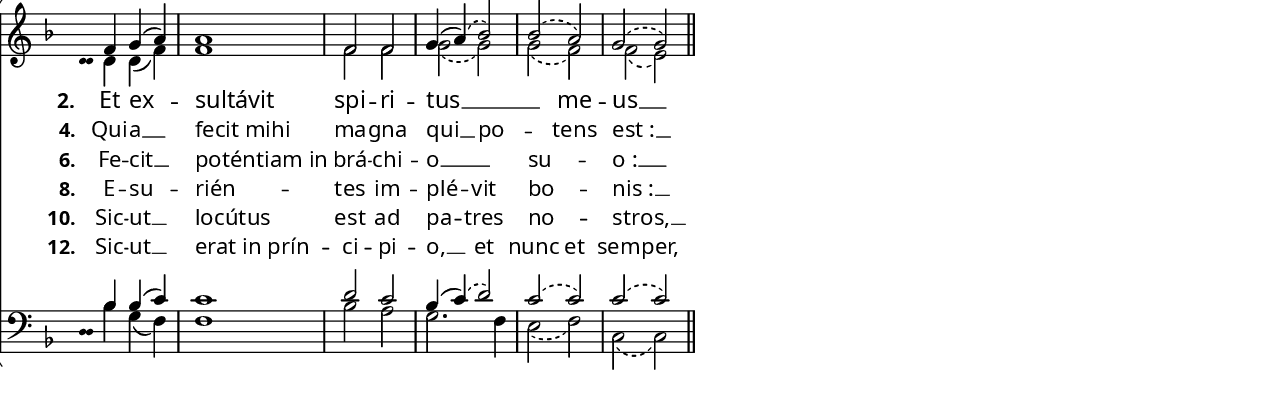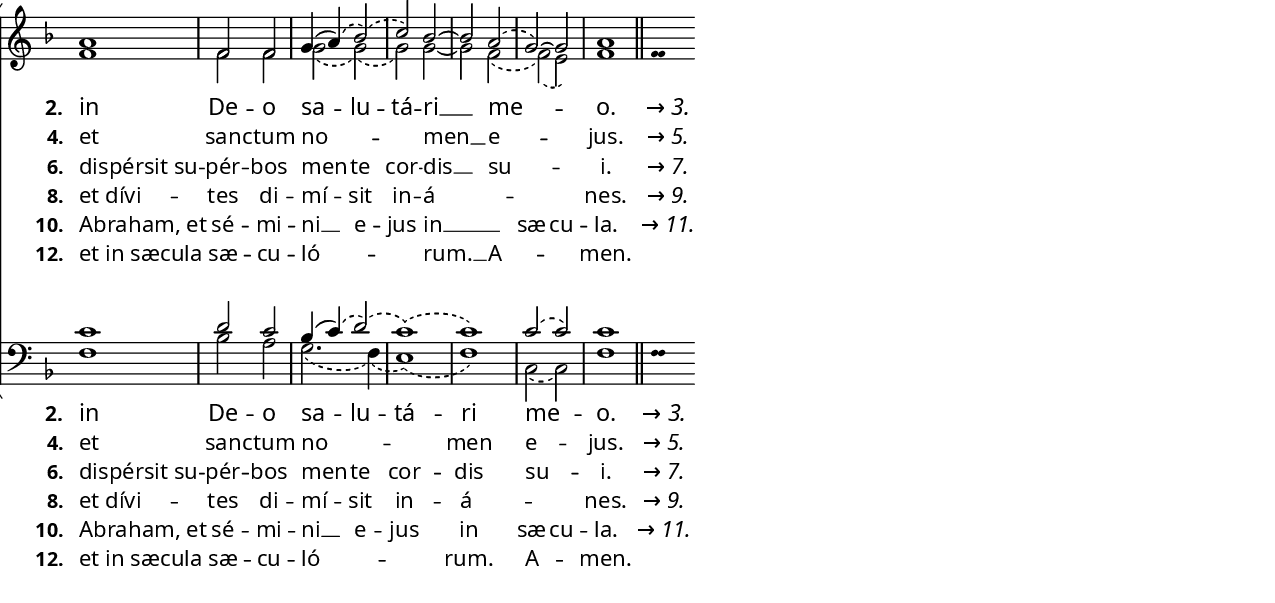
\version "2.18.2"

\header {
  %title = "Magnificat 1 D2 - Falso Bordone"
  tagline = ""
  composer = "SMC"
}
\include "lilypond-book-preamble.ly"

#(set-default-paper-size "letter")

stemOn = {
  \revert Staff.Stem #'transparent
  \revert Staff.Flag #'transparent
  \revert Voice.Stem #'length
}

stemOff = {
  \override Staff.Stem #'transparent = ##t
  \override Staff.Flag #'transparent = ##t
  \override Voice.Stem #'length = #0
}

\layout {
  \context {
    \Score
    \omit BarNumber
  }
}

global = {
  \key f \major
  \time 4/4
}

sopMusic = \relative c' {
  \relative c' { \stemOff \new CueVoice { d4 } \stemOn }
  f g( a) | a1 | f2 f | g4( 
  \slurDashed
  a )(
  \set melismaBusyProperties = #'()
  bes2) | bes( a) | g( g) \bar "||"
  a1 | f2 f | 
  \slurSolid \unset melismaBusyProperties
  g4(\slurDashed a)(
  \set melismaBusyProperties = #'()
  bes2)( c) bes~ | bes a( g) ~ g | a1 \bar "||"
  \relative c' { \stemOff \new CueVoice { f4 } }
}
sopWords = \lyricmode {

}

altoMusic = \relative c' {
  \relative c' { \stemOff \new CueVoice { d4 } \stemOn }
  d d( f) | f1 | f2 f2 |
  \set melismaBusyProperties = #'()
  \slurDashed
  g2( g) | g2( f) | f( e) \bar "||"
  f1 | f2 f | g2( g)( | g) g ~ | g f( | f)( e) | f1 \bar "||"
  \relative c' { \stemOff \new CueVoice { f4 } }
}

tenorMusic = \relative c' {
  \relative c { \stemOff \new CueVoice { d4 } \stemOn }
  bes bes( c) | c1 | d2 c | bes4(
  \set melismaBusyProperties = #'()
  \slurDashed
  c)( d2) | c( c) | c( c) \bar "||"
  \slurSolid
  c1 | d2 c | bes4(\slurDashed c)( d2)( c1)( c) | c2( c2) | c1 \bar "||"
  \relative c { \stemOff \new CueVoice { f4 } }
}

bassMusic = \relative c' {
  \relative c { \stemOff \new CueVoice { d4 } \stemOn }
  bes g( f) | f1 | bes2 a | g2. f4 |
  \set melismaBusyProperties = #'()
  \slurDashed
  e2( f) | c2( c2) \bar "||"
  f1 | bes2 a | g2.( f4)( e1)( f) | c2( c) | f1 \bar "||" 
  \relative c { \stemOff \new CueVoice { f4 } }
}

hiddenMusic = \relative c' {
\hideNotes
  \repeat unfold 6 { \skip1 } 
  \unset melismaBusyProperties
  f1 | bes2 a | g4( g) f2 e1 f | c2 c | f1 \bar "||" 
  f4
\unHideNotes
}

hiddenMusicII = {
  \hideNotes
  \repeat unfold 6 { \skip1 }
  \repeat unfold 7 { \skip1 }
  f4
  \unHideNotes
}

hiddenWords = \lyricmode {
  \markup\italic"→ 3."
}
hiddenWordsII = \lyricmode {
  \markup\italic"→ 5."
}
hiddenWordsIII = \lyricmode {
  \markup\italic"→ 7."
}
hiddenWordsIV = \lyricmode {
  \markup\italic"→ 9."
}
hiddenWordsV = \lyricmode {
  \markup\italic"→ 11."
}

altoWords = \lyricmode {
%  \override StanzaNumber #'font-name = #"Garamond Premier Pro"
%  \override LyricText #'font-name = #"Garamond Premier Pro"
  \set fontSize = #0.5
  \set stanza = #"2. "
  %\set vocalName = "2. "
  %\set shortVocalName = "2. "
  Et ex --
  \once \override LyricText #'self-alignment-X = #LEFT
  sultávit | spi -- ri -- tus __ _ _ me -- us __ _
  \set stanza = #"2. "
  \once \override LyricText #'self-alignment-X = #LEFT
  in | De -- o | sa -- lu -- tá -- ri __ _ me -- _ _ o.
}
altoWordsII = \lyricmode {
%  \override StanzaNumber #'font-name = #"Garamond Premier Pro"
%  \override LyricText #'font-name = #"Garamond Premier Pro"
  \set stanza = #"4. "
  Qui -- a __
  \once \override LyricText #'self-alignment-X = #LEFT
  fecit_mihi | ma -- gna | qui __ po -- _ tens | est_: __ _ |
  \set stanza = #"4. "
  \once \override LyricText #'self-alignment-X = #LEFT
  et | san -- ctum | no -- _ _ men __ _ e -- _ _ jus.
}
altoWordsIII = \lyricmode {
%  \override StanzaNumber #'font-name = #"Garamond Premier Pro"
%  \override LyricText #'font-name = #"Garamond Premier Pro"
  \set stanza = #"6. "
  Fe -- cit __ |
  \once \override LyricText #'self-alignment-X = #LEFT
  poténtiam_in | brá -- chi -- o __ _ | su -- _ o_: __ _ |
  \set stanza = #"6. "
  \once \override LyricText #'self-alignment-X = #LEFT
  dispérsit_su -- pér -- bos | men -- te | cor -- dis __ _ su -- _ _ | i.
}
altoWordsIV = \lyricmode {
%  \override StanzaNumber #'font-name = #"Garamond Premier Pro"
%  \override LyricText #'font-name = #"Garamond Premier Pro"
  \set stanza = #"8. "
  E -- su --
  \once \override LyricText #'self-alignment-X = #LEFT
  rién -- tes im -- plé -- vit | bo -- _ nis_: __ _ |
  \set stanza = #"8. "
  \once \override LyricText #'self-alignment-X = #LEFT
  et_dívi -- tes di -- mí -- sit in -- á -- _ _ _ _ | nes.
}
altoWordsV = \lyricmode {
%  \override StanzaNumber #'font-name = #"Garamond Premier Pro"
%  \override LyricText #'font-name = #"Garamond Premier Pro"
  \set stanza = #"10. "
  Sic -- ut __ |
  \once \override LyricText #'self-alignment-X = #LEFT
  locútus | est ad | pa -- tres | no -- _ stros, __ _ |
  \set stanza = #"10. "
  \once \override LyricText #'self-alignment-X = #LEFT
  Abraham,_et | sé -- mi -- ni __ e -- jus in __ _ _ | sæ -- cu -- | la.
}
altoWordsVI = \lyricmode {
%  \override StanzaNumber #'font-name = #"Garamond Premier Pro"
%  \override LyricText #'font-name = #"Garamond Premier Pro"
  \set stanza = #"12. "
  Sic -- ut __ |
  \once \override LyricText #'self-alignment-X = #LEFT
  erat_in_prín -- ci -- pi -- o, __ et | nunc et | sem -- per, |
  \set stanza = #"12. "
  \once \override LyricText #'self-alignment-X = #LEFT
  et_in_sæcula | sæ -- cu -- | ló -- _ _ rum. __ _ A -- _ _ | men.
}

bassWords = \lyricmode {
%  \override StanzaNumber #'font-name = #"Garamond Premier Pro"
%  \override LyricText #'font-name = #"Garamond Premier Pro"
  \set fontSize = #0.5
  \set stanza = #"2. "
  %\set vocalName = "2. "
  %\set shortVocalName = "2. "
%  Et ex --
%  \once \override LyricText #'self-alignment-X = #LEFT
%  sultávit | spi -- ri -- tus __ _ _ me -- us __ _
%  \set stanza = #"2. "
  \once \override LyricText #'self-alignment-X = #LEFT
  in | De -- o | sa -- lu -- tá -- ri | me -- _ o.
  \markup\italic"→ 3."
}
bassWordsII = \lyricmode {
%  \override StanzaNumber #'font-name = #"Garamond Premier Pro"
%  \override LyricText #'font-name = #"Garamond Premier Pro"
  \set stanza = #"4. "
%  Qui -- a __
%  \once \override LyricText #'self-alignment-X = #LEFT
%  fecit_mihi | ma -- gna | qui __ po -- _ | tens est_: __ _ |
%  \set stanza = #"4. "
  \once \override LyricText #'self-alignment-X = #LEFT
  et | san -- ctum | no -- _ _ men | e -- _ jus.
  \markup\italic"→ 5."
}
bassWordsIII = \lyricmode {
%  \override StanzaNumber #'font-name = #"Garamond Premier Pro"
%  \override LyricText #'font-name = #"Garamond Premier Pro"
  \set stanza = #"6. "
%  Fe -- cit __ |
%  \once \override LyricText #'self-alignment-X = #LEFT
%  poténtiam_in | brá -- chi -- o __ _ | su -- _ o_: __ _ |
%  \set stanza = #"6. "
  \once \override LyricText #'self-alignment-X = #LEFT
  dispérsit_su -- pér -- bos | men -- te | cor -- dis | su -- _ | i.
  \markup\italic"→ 7."
}
bassWordsIV = \lyricmode {
%  \override StanzaNumber #'font-name = #"Garamond Premier Pro"
%  \override LyricText #'font-name = #"Garamond Premier Pro"
  \set stanza = #"8. "
%  E -- su --
%  \once \override LyricText #'self-alignment-X = #LEFT
%  rién -- tes im -- plé -- vit | bo -- _ nis_: __ _ |
%  \set stanza = #"8. "
  \once \override LyricText #'self-alignment-X = #LEFT
  et_dívi -- tes di -- mí -- sit in -- á -- _ _ | nes.
  \markup\italic"→ 9."
}
bassWordsV = \lyricmode {
%  \override StanzaNumber #'font-name = #"Garamond Premier Pro"
%  \override LyricText #'font-name = #"Garamond Premier Pro"
  \set stanza = #"10. "
%  Sic -- ut __ |
%  \once \override LyricText #'self-alignment-X = #LEFT
%  locútus | est ad | pa -- tres | no -- _ stros, __ _ |
%  \set stanza = #"10. "
  \once \override LyricText #'self-alignment-X = #LEFT
  Abraham,_et | sé -- mi -- ni __ e -- jus in | sæ -- cu -- | la.
  \markup\italic"→ 11."
}
bassWordsVI = \lyricmode {
%  \override StanzaNumber #'font-name = #"Garamond Premier Pro"
%  \override LyricText #'font-name = #"Garamond Premier Pro"
  \set stanza = #"12. "
%  Sic -- ut __ |
%  \once \override LyricText #'self-alignment-X = #LEFT
%  erat_in_prín -- ci -- pi -- o, __ et | nunc et | sem -- per, |
%  \set stanza = #"12. "
  \once \override LyricText #'self-alignment-X = #LEFT
  et_in_sæcula | sæ -- cu -- | ló -- _ _ rum. | A -- _ | men.
}

\score {
  \new ChoirStaff <<
    %\new Lyrics = "sopranos"
    \new Staff = "women" <<
      \new Voice = "sopranos"{
        \voiceOne
        << \global \sopMusic >>
      }
      \new Voice = "altos" {
        \voiceTwo
        << \global \altoMusic >>
      }
      \new Voice = "hiddenII" {
        \voiceThree
        << \global \hiddenMusicII >>
      }
    >>
    
    \new Lyrics = "altos"
    \new Lyrics = "altosII"
    \new Lyrics = "altosIII"
    \new Lyrics = "altosIV"
    \new Lyrics = "altosV"
    \new Lyrics = "altosVI"

    \new Staff = "men" <<
      \clef bass
      \new Voice = "tenors" {
        \voiceThree
        << \global \tenorMusic >>
      }
      \new Voice = "bass"{
        \voiceFour
        << \global \bassMusic >>
      }
      \new Voice = "hidden" {
        \voiceThree
        \override Slur #'transparent = ##t
        << \global \hiddenMusic >>
      }
    >>
    \new Lyrics = "bass"
    \new Lyrics = "bassII"
    \new Lyrics = "bassIII"
    \new Lyrics = "bassIV"
    \new Lyrics = "bassV"
    \new Lyrics = "bassVI"
    
    \context Lyrics = "altos" \lyricsto "sopranos" \altoWords
    \context Lyrics = "altos" \lyricsto "hiddenII" \hiddenWords
    \context Lyrics = "altosII" \lyricsto "sopranos" \altoWordsII
    \context Lyrics = "altosII" \lyricsto "hiddenII" \hiddenWordsII
    \context Lyrics = "altosIII" \lyricsto "sopranos" \altoWordsIII
    \context Lyrics = "altosIII" \lyricsto "hiddenII" \hiddenWordsIII
    \context Lyrics = "altosIV" \lyricsto "sopranos" \altoWordsIV
    \context Lyrics = "altosIV" \lyricsto "hiddenII" \hiddenWordsIV
    \context Lyrics = "altosV" \lyricsto "sopranos" \altoWordsV
    \context Lyrics = "altosV" \lyricsto "hiddenII" \hiddenWordsV
    \context Lyrics = "altosVI" \lyricsto "sopranos" \altoWordsVI

    \context Lyrics = "bass" \lyricsto "hidden" \bassWords
    \context Lyrics = "bassII" \lyricsto "hidden" \bassWordsII
    \context Lyrics = "bassIII" \lyricsto "hidden" \bassWordsIII
    \context Lyrics = "bassIV" \lyricsto "hidden" \bassWordsIV
    \context Lyrics = "bassV" \lyricsto "hidden" \bassWordsV
    \context Lyrics = "bassVI" \lyricsto "hidden" \bassWordsVI
  >>
  \layout {
    \context {
      \Staff
      \remove "Time_signature_engraver"
    }
  }
}


\paper {
  %myStaffSize = #19
  myStaffSize = #19
  indent = 0\mm
  %line-width = 7.5\in
  line-width = 6\in - 1.25\in
  %ragged-right = ##t
  force-assignment = #""
  line-width = #(- line-width (* mm  3.000000))
  #(define fonts
   (make-pango-font-tree "Garamond Premier Pro"
                         "Garamond Premier Pro"
                         "Garamond Premier Pro"
                          (/ myStaffSize 22)))
}
